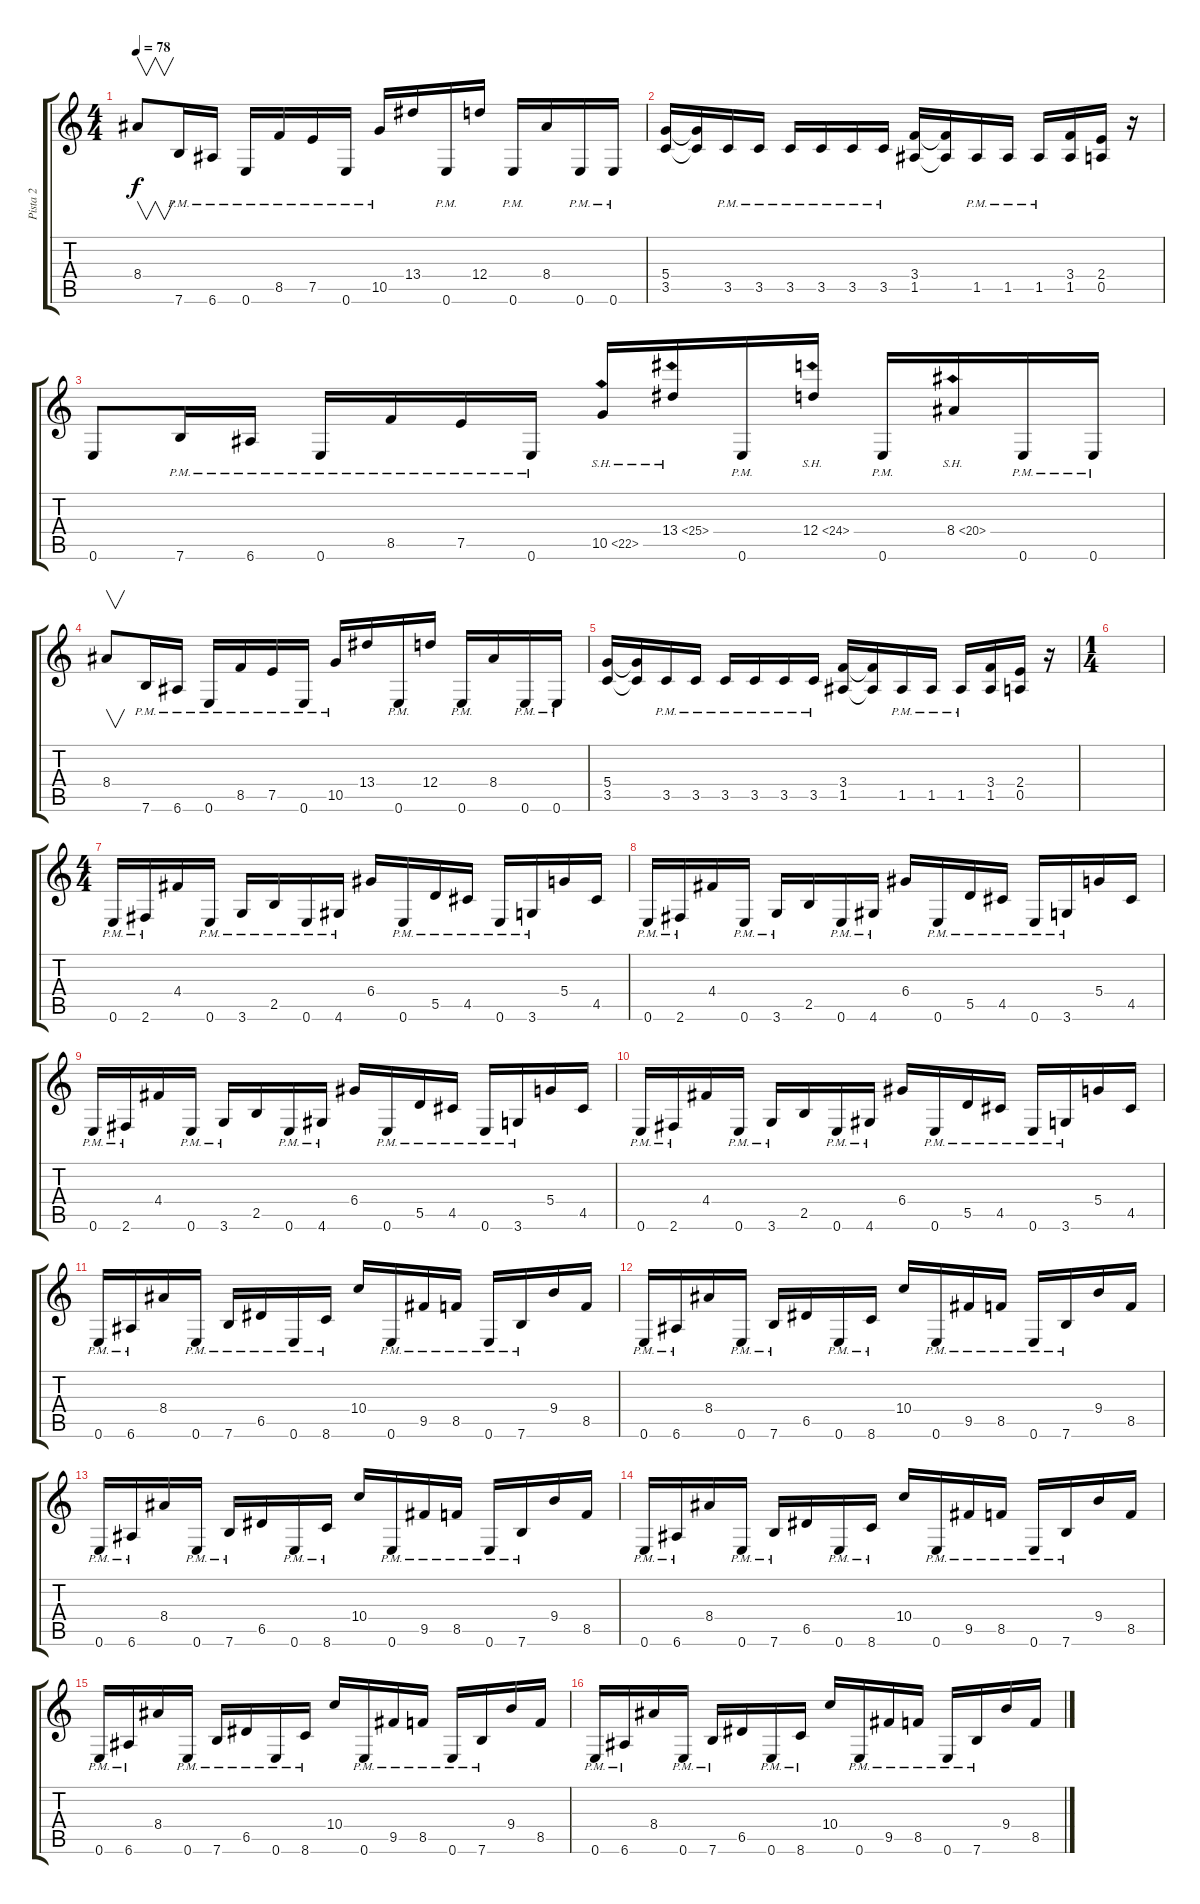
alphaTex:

\track ("Pista 2" "Pista 2") {instrument overdrivenguitar}
\staff {score tabs}
\tuning (E4 B3 G3 D3 A2 E2) {hide}
\ts (4 4)
\tempo 78
\clef g2
\ks c
8.4.8{v dy f} 7.6{pm}.16 6.6{pm}.16 0.6{pm}.16 8.5{pm}.16 7.5{pm}.16 0.6{pm}.16 10.5{pm}.16 13.4.16 0.6{pm}.16 12.4.16 0.6{pm}.16 8.4.16 0.6{pm}.16 0.6{pm}.16 |
(5.4 3.5).16 (5.4{t} 3.5{t}).16 3.5{pm}.16 3.5{pm}.16 3.5{pm}.16 3.5{pm}.16 3.5{pm}.16 3.5{pm}.16 (3.4 1.5).16 (3.4{t} 1.5{t}).16 1.5{pm}.16 1.5{pm}.16 1.5{pm}.16 (3.4 1.5).16 (2.4 0.5).16 r.16 |
0.6.8 7.6{pm}.16 6.6{pm}.16 0.6{pm}.16 8.5{pm}.16 7.5{pm}.16 0.6{pm}.16 10.5{sh 12}.16 13.4{sh 12}.16 0.6{pm}.16 12.4{sh 12}.16 0.6{pm}.16 8.4{sh 12}.16 0.6{pm}.16 0.6{pm}.16 |
8.4.8{v} 7.6{pm}.16 6.6{pm}.16 0.6{pm}.16 8.5{pm}.16 7.5{pm}.16 0.6{pm}.16 10.5{pm}.16 13.4.16 0.6{pm}.16 12.4.16 0.6{pm}.16 8.4.16 0.6{pm}.16 0.6{pm}.16 |
(5.4 3.5).16 (5.4{t} 3.5{t}).16 3.5{pm}.16 3.5{pm}.16 3.5{pm}.16 3.5{pm}.16 3.5{pm}.16 3.5{pm}.16 (3.4 1.5).16 (3.4{t} 1.5{t}).16 1.5{pm}.16 1.5{pm}.16 1.5{pm}.16 (3.4 1.5).16 (2.4 0.5).16 r.16 |
\ts (1 4)
|
\ts (4 4)
0.6{pm}.16 2.6{pm}.16 4.4.16 0.6{pm}.16 3.6{pm}.16 2.5{pm}.16 0.6{pm}.16 4.6{pm}.16 6.4.16 0.6{pm}.16 5.5{pm}.16 4.5{pm}.16 0.6{pm}.16 3.6{pm}.16 5.4.16 4.5.16 |
0.6{pm}.16 2.6{pm}.16 4.4.16 0.6{pm}.16 3.6{pm}.16 2.5.16 0.6{pm}.16 4.6{pm}.16 6.4.16 0.6{pm}.16 5.5{pm}.16 4.5{pm}.16 0.6{pm}.16 3.6{pm}.16 5.4.16 4.5.16 |
0.6{pm}.16 2.6{pm}.16 4.4.16 0.6{pm}.16 3.6{pm}.16 2.5.16 0.6{pm}.16 4.6{pm}.16 6.4.16 0.6{pm}.16 5.5{pm}.16 4.5{pm}.16 0.6{pm}.16 3.6{pm}.16 5.4.16 4.5.16 |
0.6{pm}.16 2.6{pm}.16 4.4.16 0.6{pm}.16 3.6{pm}.16 2.5.16 0.6{pm}.16 4.6{pm}.16 6.4.16 0.6{pm}.16 5.5{pm}.16 4.5{pm}.16 0.6{pm}.16 3.6{pm}.16 5.4.16 4.5.16 |
0.6{pm}.16 6.6{pm}.16 8.4.16 0.6{pm}.16 7.6{pm}.16 6.5{pm}.16 0.6{pm}.16 8.6{pm}.16 10.4.16 0.6{pm}.16 9.5{pm}.16 8.5{pm}.16 0.6{pm}.16 7.6{pm}.16 9.4.16 8.5.16 |
0.6{pm}.16 6.6{pm}.16 8.4.16 0.6{pm}.16 7.6{pm}.16 6.5.16 0.6{pm}.16 8.6{pm}.16 10.4.16 0.6{pm}.16 9.5{pm}.16 8.5{pm}.16 0.6{pm}.16 7.6{pm}.16 9.4.16 8.5.16 |
0.6{pm}.16 6.6{pm}.16 8.4.16 0.6{pm}.16 7.6{pm}.16 6.5.16 0.6{pm}.16 8.6{pm}.16 10.4.16 0.6{pm}.16 9.5{pm}.16 8.5{pm}.16 0.6{pm}.16 7.6{pm}.16 9.4.16 8.5.16 |
0.6{pm}.16 6.6{pm}.16 8.4.16 0.6{pm}.16 7.6{pm}.16 6.5.16 0.6{pm}.16 8.6{pm}.16 10.4.16 0.6{pm}.16 9.5{pm}.16 8.5{pm}.16 0.6{pm}.16 7.6{pm}.16 9.4.16 8.5.16 |
0.6{pm}.16 6.6{pm}.16 8.4.16 0.6{pm}.16 7.6{pm}.16 6.5{pm}.16 0.6{pm}.16 8.6{pm}.16 10.4.16 0.6{pm}.16 9.5{pm}.16 8.5{pm}.16 0.6{pm}.16 7.6{pm}.16 9.4.16 8.5.16 |
0.6{pm}.16 6.6{pm}.16 8.4.16 0.6{pm}.16 7.6{pm}.16 6.5.16 0.6{pm}.16 8.6{pm}.16 10.4.16 0.6{pm}.16 9.5{pm}.16 8.5{pm}.16 0.6{pm}.16 7.6{pm}.16 9.4.16 8.5.16
